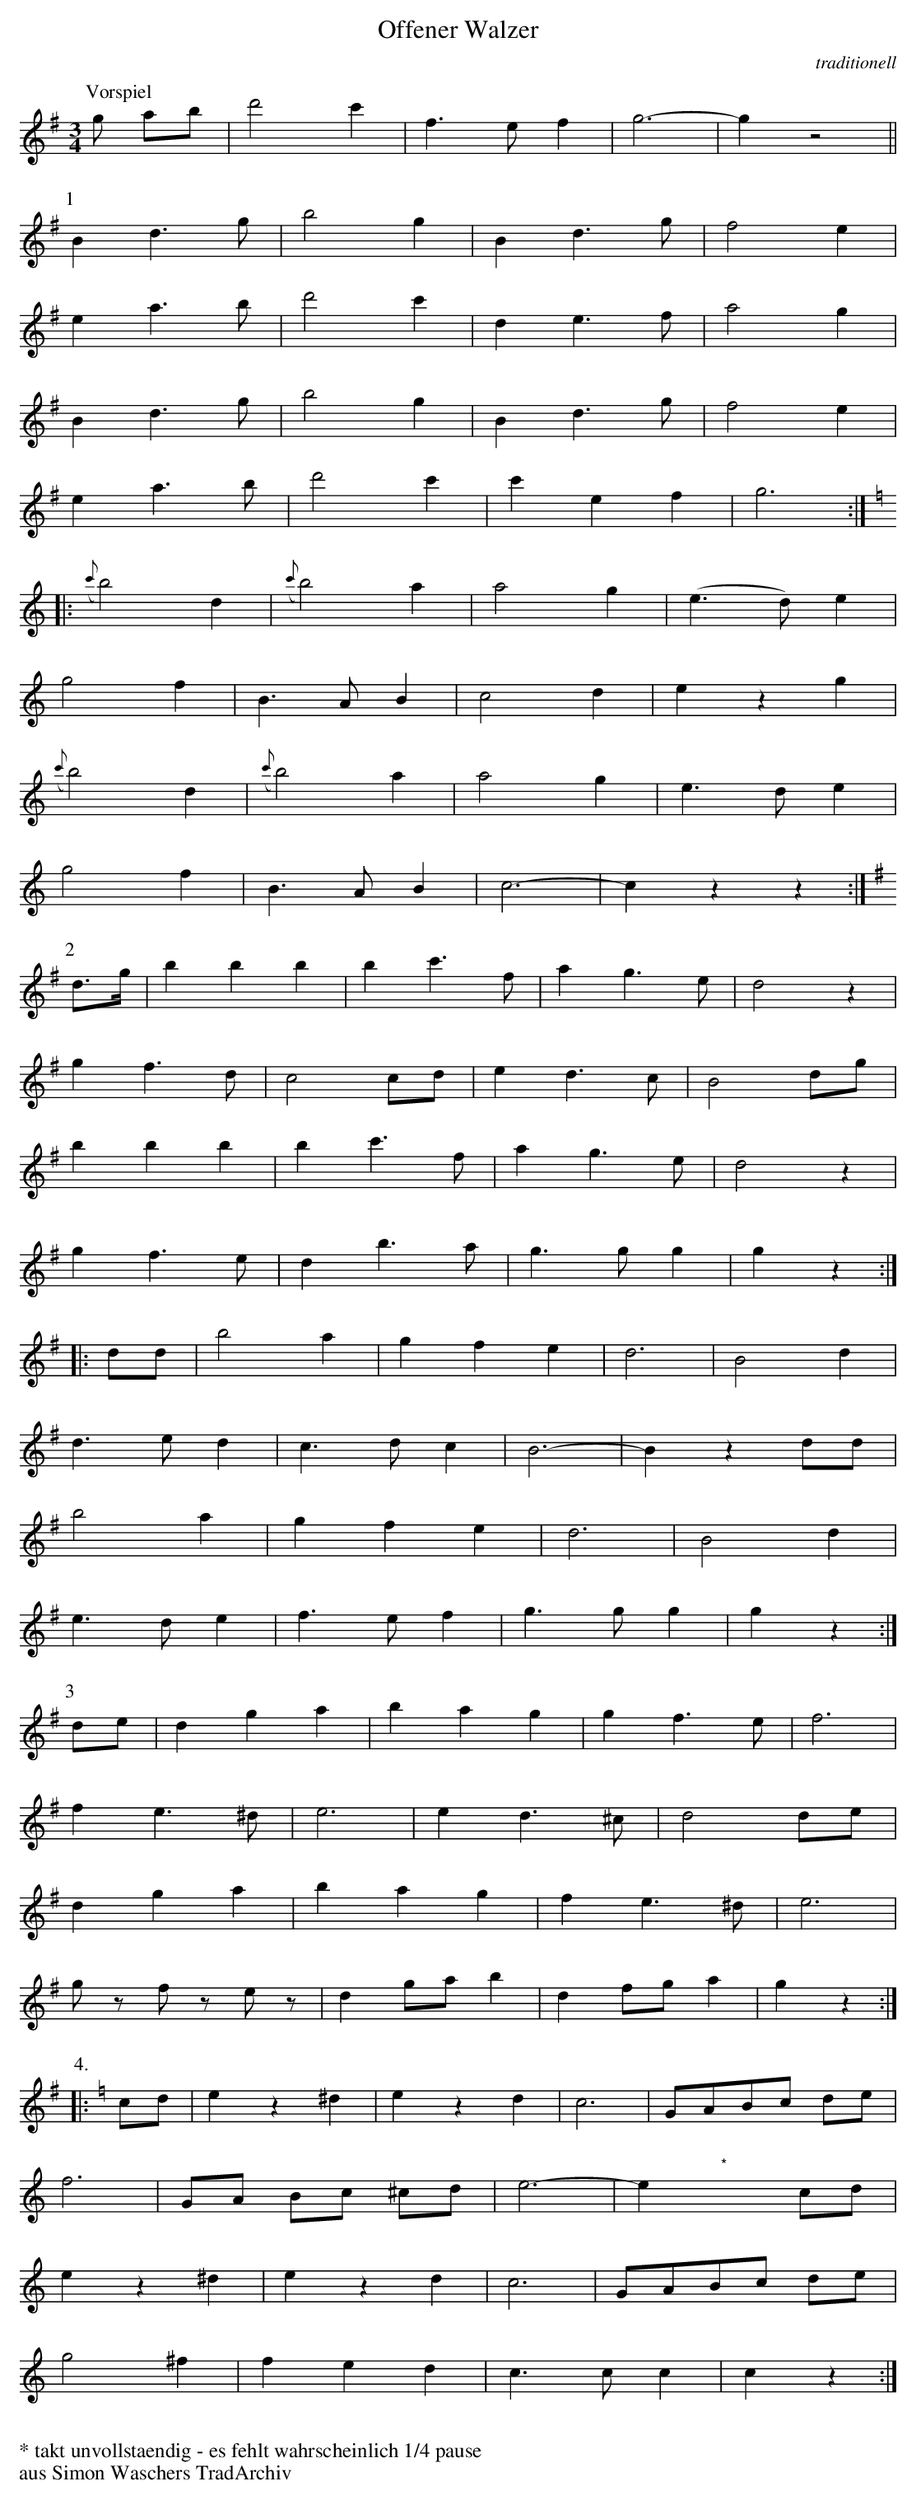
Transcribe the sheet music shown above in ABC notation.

X:1
T:Offener Walzer
C:traditionell
M:3/4
L:1/8
K:G %Transposed from A
P:Vorspiel
g ab |\
d'4 c'2 | f3 e f2 | g6- | g2 z4 ||
P:1
B2 d3 g | b4 g2 | B2 d3 g | f4 e2 |
e2 a3 b | d'4 c'2 | d2 e3 f | a4 g2 |
B2 d3 g | b4 g2 | B2 d3 g | f4 e2 |
e2 a3 b | d'4 c'2 | c'2 e2 f2 | g6 :|
K:C %Transposed from A
|:\
({c'}b4) d2 | ({c'}b4) a2 | a4 g2 | (e3 d) e2 |
g4 f2 | B3A B2 | c4 d2 | e2 z2 g2 |
({c'}b4) d2 | ({c'}b4) a2 | a4 g2 | e3 d e2 |
g4 f2 | B3A B2 | c6- | c2 z2 z2 :|
P:2
K:G %Transposed from D
d>g |\
b2 b2 b2 | b2 c'3 f | a2 g3 e | d4 z2 |
g2 f3 d | c4 cd | e2 d3 c | B4 dg |
b2 b2 b2 | b2 c'3 f | a2 g3 e | d4 z2 |
g2 f3 e | d2 b3 a | g3 g g2 | g2 z2 :|
|: dd |\
b4 a2 | g2 f2 e2 | d6 | B4 d2 |
d3 e d2 | c3 d c2 | B6- | B2 z2 dd |
b4 a2 | g2 f2 e2 | d6 | B4 d2 |
e3 d e2 | f3 e f2 | g3 g g2 | g2 z2 :|
P:3
K:G
de |\
d2 g2 a2 | b2 a2 g2 | g2 f3 e | f6 |
f2 e3 ^d | e6 | e2 d3 ^c | d4 de |
d2 g2 a2 | b2 a2 g2 | f2 e3 ^d | e6 |
gz fz ez | d2 ga b2 | d2 fg a2 | g2 z2 :|
P:4.
K:C %Transposed from D
|: cd |\
e2 z2 ^d2 | e2 z2 d2 | c6 | GABc de |
f6 | GA Bc ^cd | e6- | e2 "*"x2 cd |
W: * takt unvollstaendig - es fehlt wahrscheinlich 1/4 pause
e2 z2 ^d2 | e2 z2 d2 | c6 | GABc de |
g4 ^f2 | f2 e2 d2 | c3 c c2 | c2 z2 :|
W:aus Simon Waschers TradArchiv
